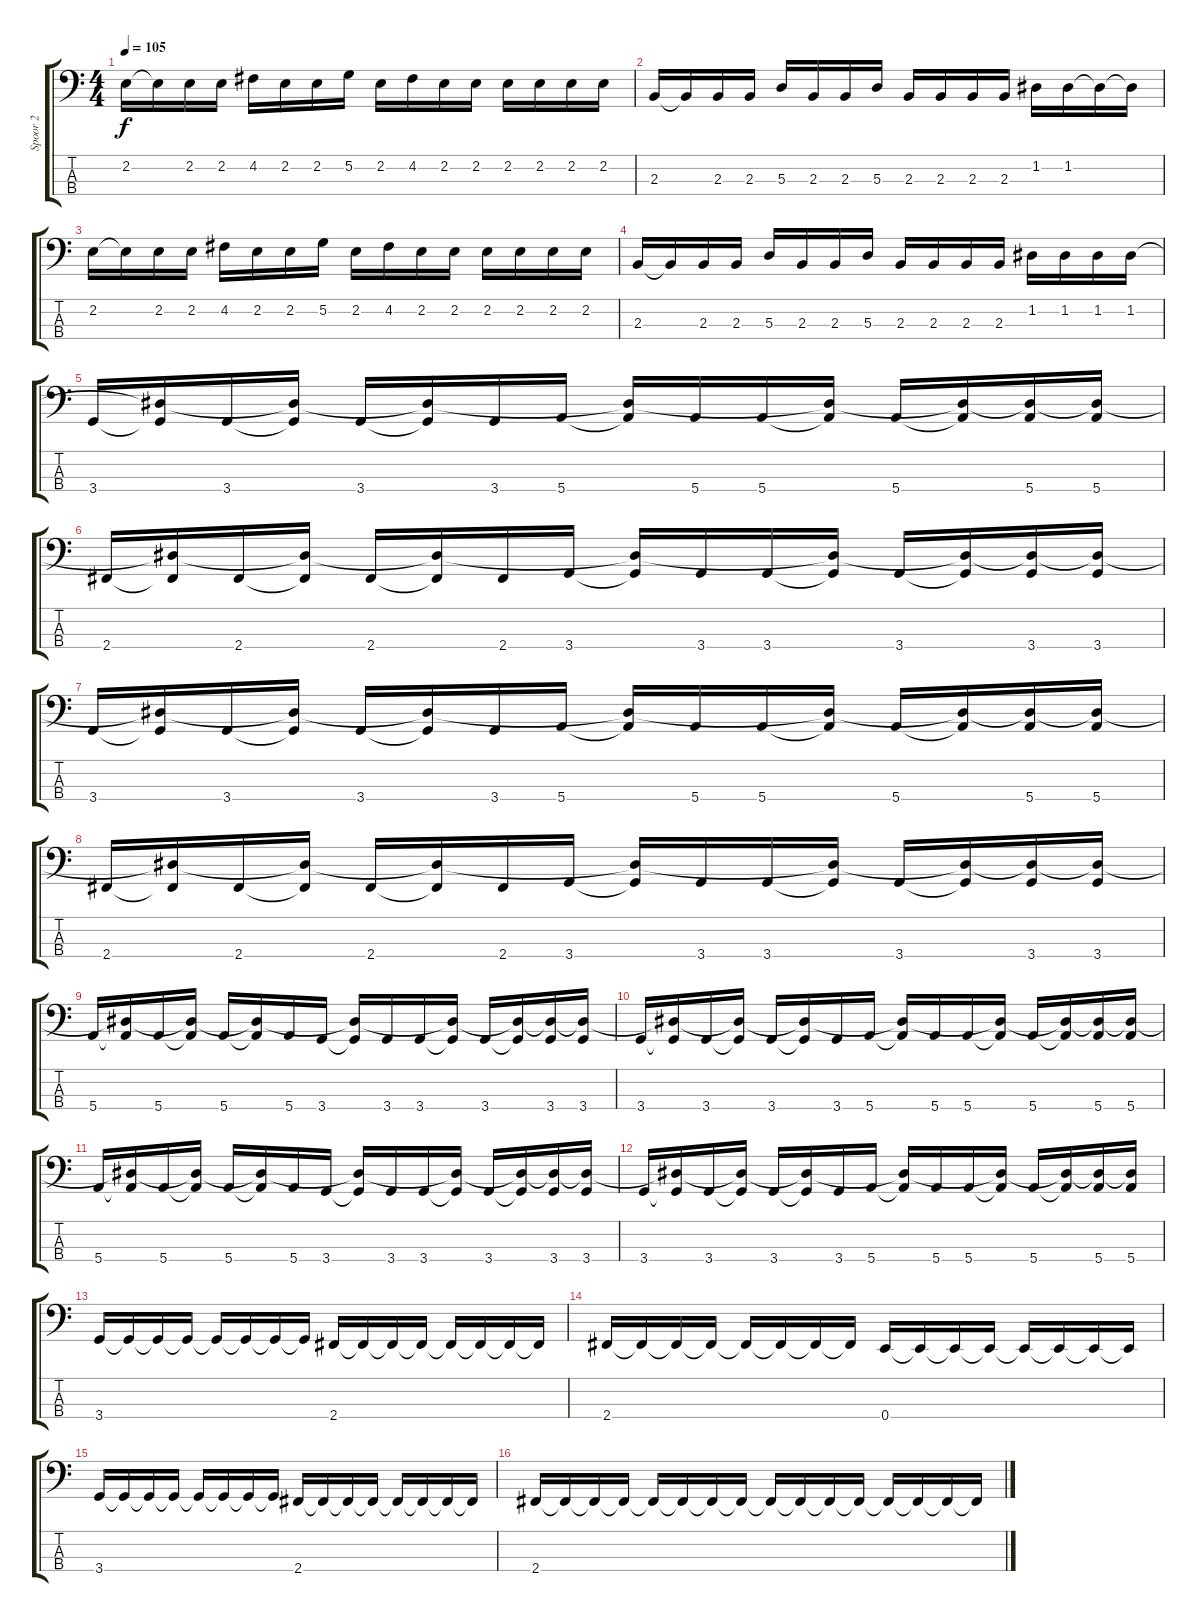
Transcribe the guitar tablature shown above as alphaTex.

\track ("Spoor 2" "Spoor 2") {instrument electricbassfinger}
\staff {score tabs}
\tuning (G2 D2 A1 E1) {hide}
\ts (4 4)
\tempo 105
\clef f4
\ks c
2.2.16{dy f} 2.2{t}.16 2.2.16 2.2.16 4.2.16 2.2.16 2.2.16 5.2.16 2.2.16 4.2.16 2.2.16 2.2.16 2.2.16 2.2.16 2.2.16 2.2.16 |
2.3.16 2.3{t}.16 2.3.16 2.3.16 5.3.16 2.3.16 2.3.16 5.3.16 2.3.16 2.3.16 2.3.16 2.3.16 1.2.16 1.2.16 1.2{t}.16 1.2{t}.16 |
2.2.16 2.2{t}.16 2.2.16 2.2.16 4.2.16 2.2.16 2.2.16 5.2.16 2.2.16 4.2.16 2.2.16 2.2.16 2.2.16 2.2.16 2.2.16 2.2.16 |
2.3.16 2.3{t}.16 2.3.16 2.3.16 5.3.16 2.3.16 2.3.16 5.3.16 2.3.16 2.3.16 2.3.16 2.3.16 1.2.16 1.2.16 1.2.16 1.2.16 |
3.4.16 (1.2{t} 3.4{t}).16 3.4.16 (1.2{t} 3.4{t}).16 3.4.16 (1.2{t} 3.4{t}).16 3.4.16 5.4.16 (1.2{t} 5.4{t}).16 5.4.16 5.4.16 (1.2{t} 5.4{t}).16 5.4.16 (1.2{t} 5.4{t}).16 (1.2{t} 5.4).16 (1.2{t} 5.4).16 |
2.4.16 (1.2{t} 2.4{t}).16 2.4.16 (1.2{t} 2.4{t}).16 2.4.16 (1.2{t} 2.4{t}).16 2.4.16 3.4.16 (1.2{t} 3.4{t}).16 3.4.16 3.4.16 (1.2{t} 3.4{t}).16 3.4.16 (1.2{t} 3.4{t}).16 (1.2{t} 3.4).16 (1.2{t} 3.4).16 |
3.4.16 (1.2{t} 3.4{t}).16 3.4.16 (1.2{t} 3.4{t}).16 3.4.16 (1.2{t} 3.4{t}).16 3.4.16 5.4.16 (1.2{t} 5.4{t}).16 5.4.16 5.4.16 (1.2{t} 5.4{t}).16 5.4.16 (1.2{t} 5.4{t}).16 (1.2{t} 5.4).16 (1.2{t} 5.4).16 |
2.4.16 (1.2{t} 2.4{t}).16 2.4.16 (1.2{t} 2.4{t}).16 2.4.16 (1.2{t} 2.4{t}).16 2.4.16 3.4.16 (1.2{t} 3.4{t}).16 3.4.16 3.4.16 (1.2{t} 3.4{t}).16 3.4.16 (1.2{t} 3.4{t}).16 (1.2{t} 3.4).16 (1.2{t} 3.4).16 |
5.4.16 (1.2{t} 5.4{t}).16 5.4.16 (1.2{t} 5.4{t}).16 5.4.16 (1.2{t} 5.4{t}).16 5.4.16 3.4.16 (1.2{t} 3.4{t}).16 3.4.16 3.4.16 (1.2{t} 3.4{t}).16 3.4.16 (1.2{t} 3.4{t}).16 (1.2{t} 3.4).16 (1.2{t} 3.4).16 |
3.4.16 (1.2{t} 3.4{t}).16 3.4.16 (1.2{t} 3.4{t}).16 3.4.16 (1.2{t} 3.4{t}).16 3.4.16 5.4.16 (1.2{t} 5.4{t}).16 5.4.16 5.4.16 (1.2{t} 5.4{t}).16 5.4.16 (1.2{t} 5.4{t}).16 (1.2{t} 5.4).16 (1.2{t} 5.4).16 |
5.4.16 (1.2{t} 5.4{t}).16 5.4.16 (1.2{t} 5.4{t}).16 5.4.16 (1.2{t} 5.4{t}).16 5.4.16 3.4.16 (1.2{t} 3.4{t}).16 3.4.16 3.4.16 (1.2{t} 3.4{t}).16 3.4.16 (1.2{t} 3.4{t}).16 (1.2{t} 3.4).16 (1.2{t} 3.4).16 |
3.4.16 (1.2{t} 3.4{t}).16 3.4.16 (1.2{t} 3.4{t}).16 3.4.16 (1.2{t} 3.4{t}).16 3.4.16 5.4.16 (1.2{t} 5.4{t}).16 5.4.16 5.4.16 (1.2{t} 5.4{t}).16 5.4.16 (1.2{t} 5.4{t}).16 (1.2{t} 5.4).16 (1.2{t} 5.4).16 |
3.4.16 3.4{t}.16 3.4{t}.16 3.4{t}.16 3.4{t}.16 3.4{t}.16 3.4{t}.16 3.4{t}.16 2.4.16 2.4{t}.16 2.4{t}.16 2.4{t}.16 2.4{t}.16 2.4{t}.16 2.4{t}.16 2.4{t}.16 |
2.4.16 2.4{t}.16 2.4{t}.16 2.4{t}.16 2.4{t}.16 2.4{t}.16 2.4{t}.16 2.4{t}.16 0.4.16 0.4{t}.16 0.4{t}.16 0.4{t}.16 0.4{t}.16 0.4{t}.16 0.4{t}.16 0.4{t}.16 |
3.4.16 3.4{t}.16 3.4{t}.16 3.4{t}.16 3.4{t}.16 3.4{t}.16 3.4{t}.16 3.4{t}.16 2.4.16 2.4{t}.16 2.4{t}.16 2.4{t}.16 2.4{t}.16 2.4{t}.16 2.4{t}.16 2.4{t}.16 |
2.4.16 2.4{t}.16 2.4{t}.16 2.4{t}.16 2.4{t}.16 2.4{t}.16 2.4{t}.16 2.4{t}.16 2.4{t}.16 2.4{t}.16 2.4{t}.16 2.4{t}.16 2.4{t}.16 2.4{t}.16 2.4{t}.16 2.4{t}.16
